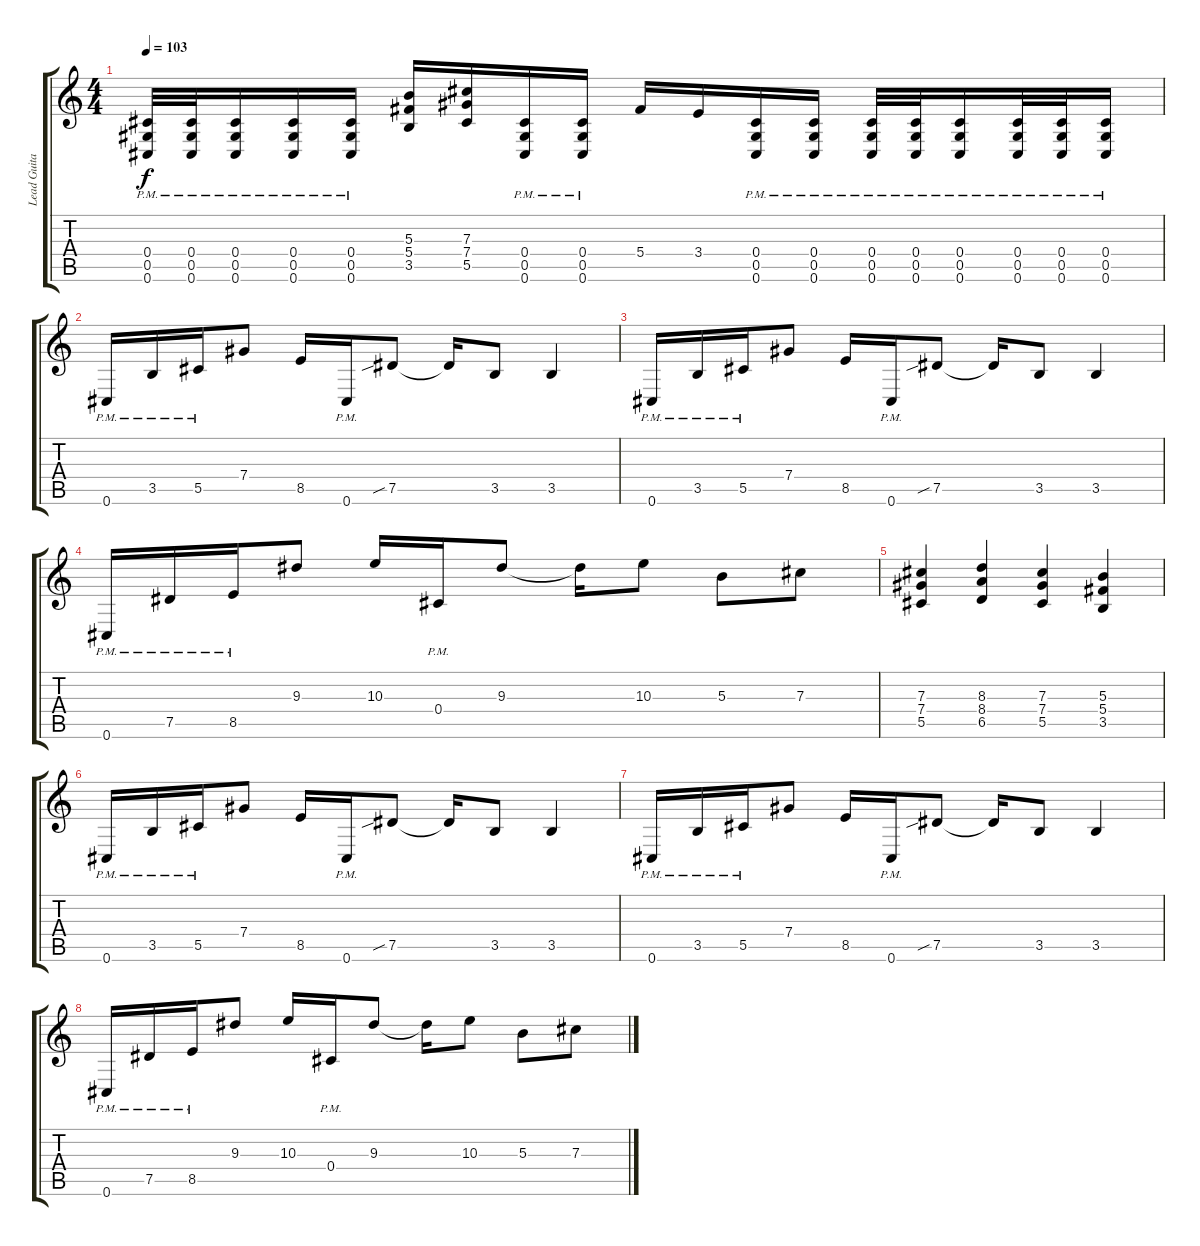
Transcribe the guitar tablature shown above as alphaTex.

\track ("Lead Guitar" "Lead Guita") {instrument distortionguitar}
\staff {score tabs}
\tuning (Eb4 Bb3 Gb3 Db3 Ab2 Db2) {hide}
\ts (4 4)
\tempo 103
\clef g2
\ks c
(0.4{pm} 0.5{pm} 0.6{pm}).32{dy f} (0.4{pm} 0.5{pm} 0.6{pm}).32 (0.4{pm} 0.5{pm} 0.6{pm}).16 (0.4{pm} 0.5{pm} 0.6{pm}).16 (0.4{pm} 0.5{pm} 0.6{pm}).16 (5.3 5.4 3.5).16 (7.3 7.4 5.5).16 (0.4{pm} 0.5{pm} 0.6{pm}).16 (0.4{pm} 0.5{pm} 0.6{pm}).16 5.4.16 3.4.16 (0.4{pm} 0.5{pm} 0.6{pm}).16 (0.4{pm} 0.5{pm} 0.6{pm}).16 (0.4{pm} 0.5{pm} 0.6{pm}).32 (0.4{pm} 0.5{pm} 0.6{pm}).32 (0.4{pm} 0.5{pm} 0.6{pm}).16 (0.4{pm} 0.5{pm} 0.6{pm}).32 (0.4{pm} 0.5{pm} 0.6{pm}).32 (0.4{pm} 0.5{pm} 0.6{pm}).16 |
0.6{pm}.16 3.5{pm}.16 5.5{pm}.16 7.4.8 8.5.16 0.6{pm}.16 7.5{sib}.8 7.5{t}.16 3.5.8 3.5.4 |
0.6{pm}.16 3.5{pm}.16 5.5{pm}.16 7.4.8 8.5.16 0.6{pm}.16 7.5{sib}.8 7.5{t}.16 3.5.8 3.5.4 |
0.6{pm}.16 7.5{pm}.16 8.5{pm}.16 9.3.8 10.3.16 0.4{pm}.16 9.3.8 9.3{t}.16 10.3.8 5.3.8 7.3.8 |
(7.3 7.4 5.5).4 (8.3 8.4 6.5).4 (7.3 7.4 5.5).4 (5.3 5.4 3.5).4 |
0.6{pm}.16 3.5{pm}.16 5.5{pm}.16 7.4.8 8.5.16 0.6{pm}.16 7.5{sib}.8 7.5{t}.16 3.5.8 3.5.4 |
0.6{pm}.16 3.5{pm}.16 5.5{pm}.16 7.4.8 8.5.16 0.6{pm}.16 7.5{sib}.8 7.5{t}.16 3.5.8 3.5.4 |
0.6{pm}.16 7.5{pm}.16 8.5{pm}.16 9.3.8 10.3.16 0.4{pm}.16 9.3.8 9.3{t}.16 10.3.8 5.3.8 7.3.8
